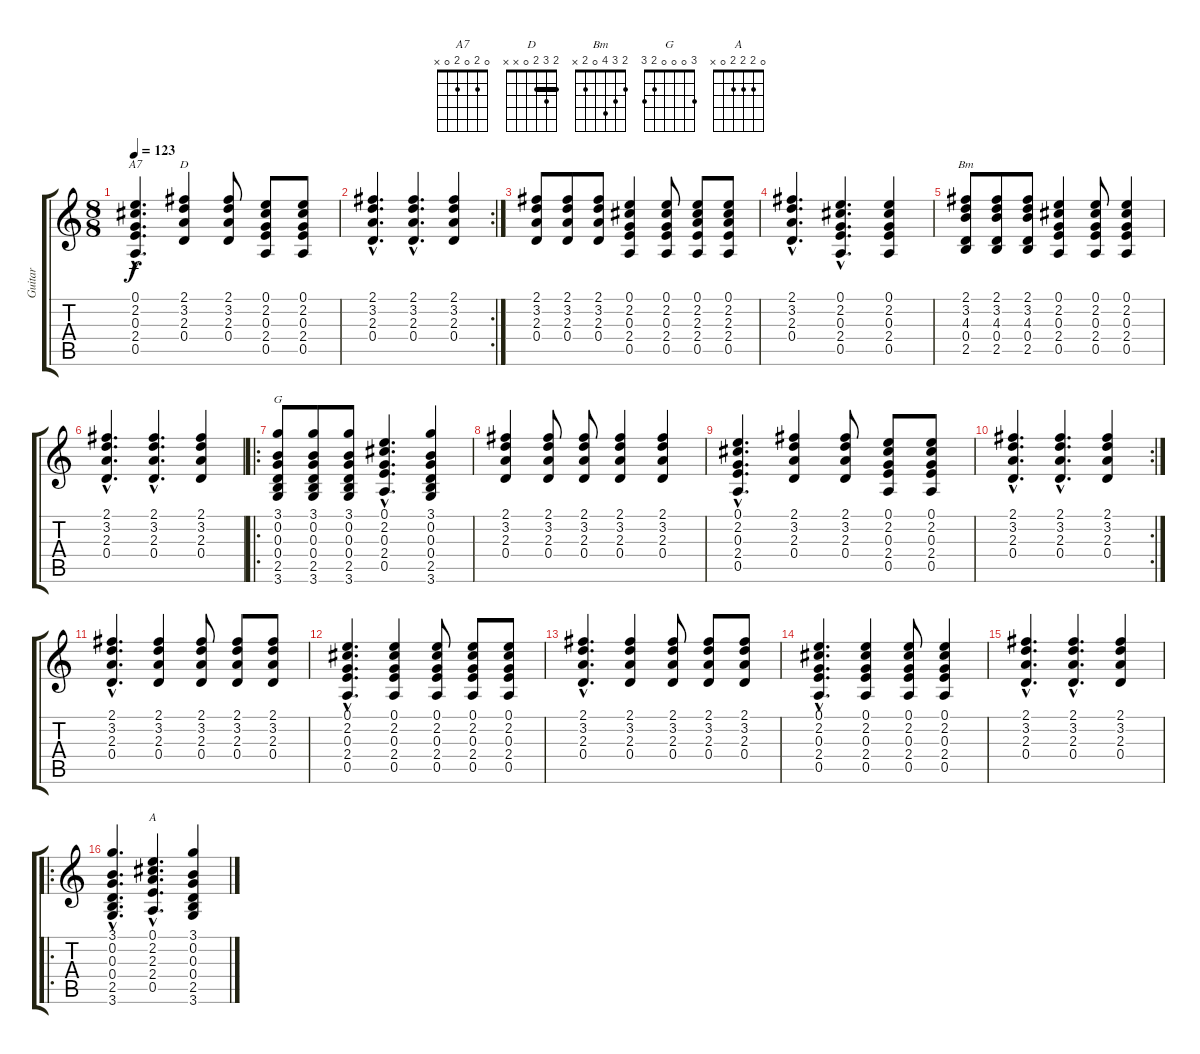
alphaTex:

\track ("Guitar" "Guitar") {instrument acousticguitarnylon}
\staff {score tabs}
\tuning (E4 B3 G3 D3 A2 E2) {hide}
\chord ("A7" 0 2 0 2 0 x)
\chord ("D" 2 3 2 0 x x) {barre 2}
\chord ("Bm" 2 3 4 0 2 x)
\chord ("G" 3 0 0 0 2 3)
\chord ("A" 0 2 2 2 0 x)
\ts (8 8)
\tempo 123
\clef g2
\ks c
(0.1{hac} 2.2{hac} 0.3{hac} 2.4{hac} 0.5{hac}).4{d ch "A7" dy f} (2.1 3.2 2.3 0.4).4{ch "D"} (2.1 3.2 2.3 0.4).8 (0.1 2.2 0.3 2.4 0.5).8 (0.1 2.2 0.3 2.4 0.5).8 |
\rc 2
(2.1{hac} 3.2{hac} 2.3{hac} 0.4{hac}).4{d} (2.1{hac} 3.2{hac} 2.3{hac} 0.4{hac}).4{d} (2.1 3.2 2.3 0.4).4 |
(2.1 3.2 2.3 0.4).8 (2.1 3.2 2.3 0.4).8 (2.1 3.2 2.3 0.4).8 (0.1 2.2 0.3 2.4 0.5).4 (0.1 2.2 0.3 2.4 0.5).8 (0.1 2.2 2.3 2.4 0.5).8 (0.1 2.2 2.3 2.4 0.5).8 |
(2.1{hac} 3.2{hac} 2.3{hac} 0.4{hac}).4{d} (0.1{hac} 2.2{hac} 0.3{hac} 2.4{hac} 0.5{hac}).4{d} (0.1 2.2 0.3 2.4 0.5).4 |
(2.1 3.2 4.3 0.4 2.5).8{ch "Bm"} (2.1 3.2 4.3 0.4 2.5).8 (2.1 3.2 4.3 0.4 2.5).8 (0.1 2.2 0.3 2.4 0.5).4 (0.1 2.2 0.3 2.4 0.5).8 (0.1 2.2 0.3 2.4 0.5).4 |
(2.1{hac} 3.2{hac} 2.3{hac} 0.4{hac}).4{d} (2.1{hac} 3.2{hac} 2.3{hac} 0.4{hac}).4{d} (2.1 3.2 2.3 0.4).4 |
\ro
(3.1 0.2 0.3 0.4 2.5 3.6).8{ch "G"} (3.1 0.2 0.3 0.4 2.5 3.6).8 (3.1 0.2 0.3 0.4 2.5 3.6).8 (0.1{hac} 2.2{hac} 0.3{hac} 2.4{hac} 0.5{hac}).4{d} (3.1 0.2 0.3 0.4 2.5 3.6).4 |
(2.1 3.2 2.3 0.4).4 (2.1 3.2 2.3 0.4).8 (2.1 3.2 2.3 0.4).8 (2.1 3.2 2.3 0.4).4 (2.1 3.2 2.3 0.4).4 |
(0.1{hac} 2.2{hac} 0.3{hac} 2.4{hac} 0.5{hac}).4{d} (2.1 3.2 2.3 0.4).4 (2.1 3.2 2.3 0.4).8 (0.1 2.2 0.3 2.4 0.5).8 (0.1 2.2 0.3 2.4 0.5).8 |
\rc 2
(2.1{hac} 3.2{hac} 2.3{hac} 0.4{hac}).4{d} (2.1{hac} 3.2{hac} 2.3{hac} 0.4{hac}).4{d} (2.1 3.2 2.3 0.4).4 |
(2.1{hac} 3.2{hac} 2.3{hac} 0.4{hac}).4{d} (2.1 3.2 2.3 0.4).4 (2.1 3.2 2.3 0.4).8 (2.1 3.2 2.3 0.4).8 (2.1 3.2 2.3 0.4).8 |
(0.1{hac} 2.2{hac} 0.3{hac} 2.4{hac} 0.5{hac}).4{d} (0.1 2.2 0.3 2.4 0.5).4 (0.1 2.2 0.3 2.4 0.5).8 (0.1 2.2 0.3 2.4 0.5).8 (0.1 2.2 0.3 2.4 0.5).8 |
(2.1{hac} 3.2{hac} 2.3{hac} 0.4{hac}).4{d} (2.1 3.2 2.3 0.4).4 (2.1 3.2 2.3 0.4).8 (2.1 3.2 2.3 0.4).8 (2.1 3.2 2.3 0.4).8 |
(0.1{hac} 2.2{hac} 0.3{hac} 2.4{hac} 0.5{hac}).4{d} (0.1 2.2 0.3 2.4 0.5).4 (0.1 2.2 0.3 2.4 0.5).8 (0.1 2.2 0.3 2.4 0.5).4 |
(2.1{hac} 3.2{hac} 2.3{hac} 0.4{hac}).4{d} (2.1{hac} 3.2{hac} 2.3{hac} 0.4{hac}).4{d} (2.1 3.2 2.3 0.4).4 |
\ro
(3.1{hac} 0.2{hac} 0.3{hac} 0.4{hac} 2.5{hac} 3.6{hac}).4{d} (0.1{hac} 2.2{hac} 2.3{hac} 2.4{hac} 0.5{hac}).4{d ch "A"} (3.1 0.2 0.3 0.4 2.5 3.6).4
